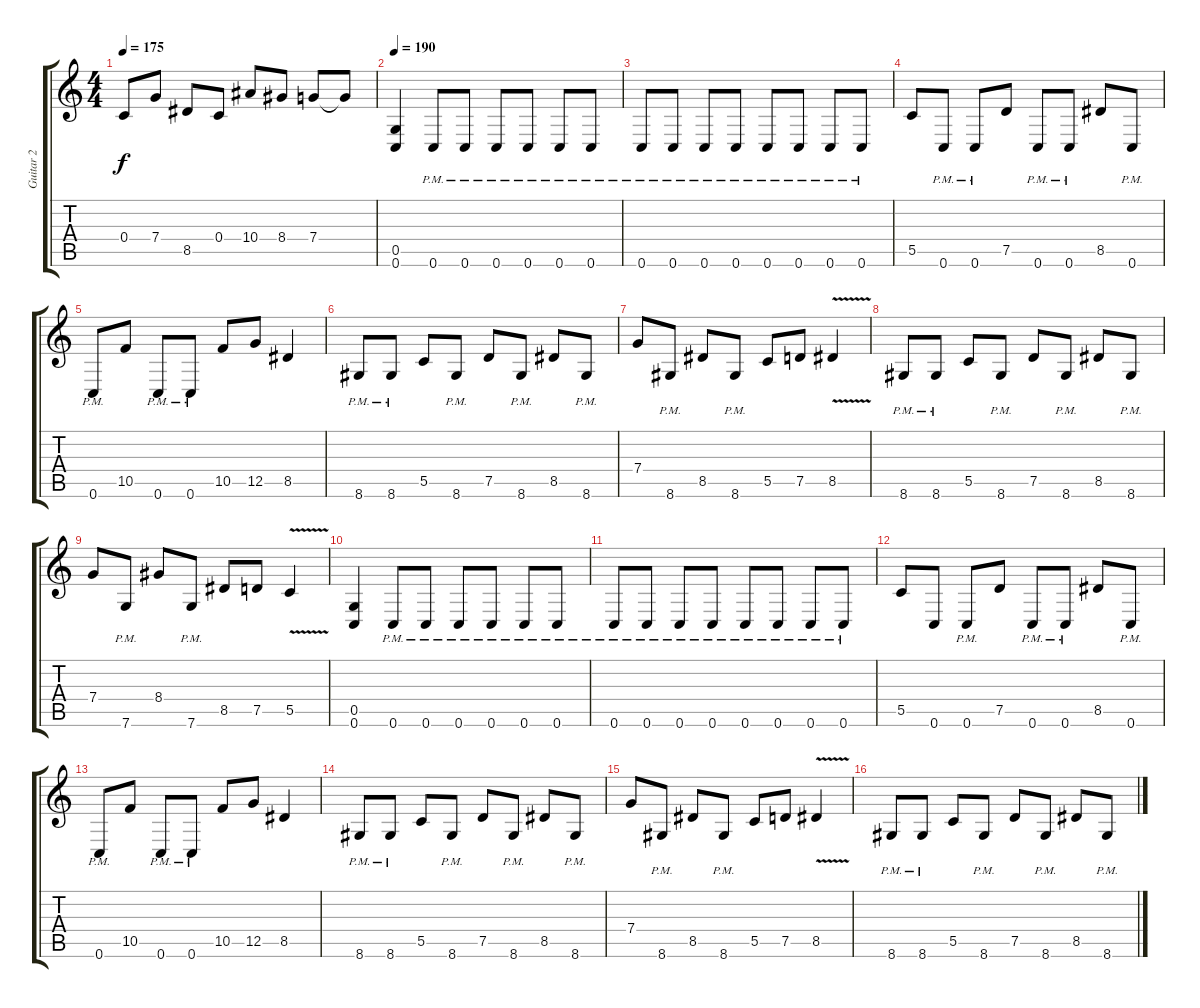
\track ("Guitar 2" "Guitar 2") {instrument distortionguitar}
\staff {score tabs}
\tuning (D4 A3 F3 C3 G2 C2) {hide}
\ts (4 4)
\tempo 175
\clef g2
\ks c
0.4.8{dy f} 7.4.8 8.5.8 0.4.8 10.4.8 8.4.8 7.4.8 7.4{t}.8 |
\tempo 190
(0.5 0.6).4 0.6{pm}.8 0.6{pm}.8 0.6{pm}.8 0.6{pm}.8 0.6{pm}.8 0.6{pm}.8 |
0.6{pm}.8 0.6{pm}.8 0.6{pm}.8 0.6{pm}.8 0.6{pm}.8 0.6{pm}.8 0.6{pm}.8 0.6{pm}.8 |
5.5.8 0.6{pm}.8 0.6{pm}.8 7.5.8 0.6{pm}.8 0.6{pm}.8 8.5.8 0.6{pm}.8 |
0.6{pm}.8 10.5.8 0.6{pm}.8 0.6{pm}.8 10.5.8 12.5.8 8.5.4 |
8.6{pm}.8 8.6{pm}.8 5.5.8 8.6{pm}.8 7.5.8 8.6{pm}.8 8.5.8 8.6{pm}.8 |
7.4.8 8.6{pm}.8 8.5.8 8.6{pm}.8 5.5.8 7.5.8 8.5{v}.4 |
8.6{pm}.8 8.6{pm}.8 5.5.8 8.6{pm}.8 7.5.8 8.6{pm}.8 8.5.8 8.6{pm}.8 |
7.4.8 7.6{pm}.8 8.4.8 7.6{pm}.8 8.5.8 7.5.8 5.5{v}.4 |
(0.5 0.6).4 0.6{pm}.8 0.6{pm}.8 0.6{pm}.8 0.6{pm}.8 0.6{pm}.8 0.6{pm}.8 |
0.6{pm}.8 0.6{pm}.8 0.6{pm}.8 0.6{pm}.8 0.6{pm}.8 0.6{pm}.8 0.6{pm}.8 0.6{pm}.8 |
5.5.8 0.6.8 0.6{pm}.8 7.5.8 0.6{pm}.8 0.6{pm}.8 8.5.8 0.6{pm}.8 |
0.6{pm}.8 10.5.8 0.6{pm}.8 0.6{pm}.8 10.5.8 12.5.8 8.5.4 |
8.6{pm}.8 8.6{pm}.8 5.5.8 8.6{pm}.8 7.5.8 8.6{pm}.8 8.5.8 8.6{pm}.8 |
7.4.8 8.6{pm}.8 8.5.8 8.6{pm}.8 5.5.8 7.5.8 8.5{v}.4 |
8.6{pm}.8 8.6{pm}.8 5.5.8 8.6{pm}.8 7.5.8 8.6{pm}.8 8.5.8 8.6{pm}.8
